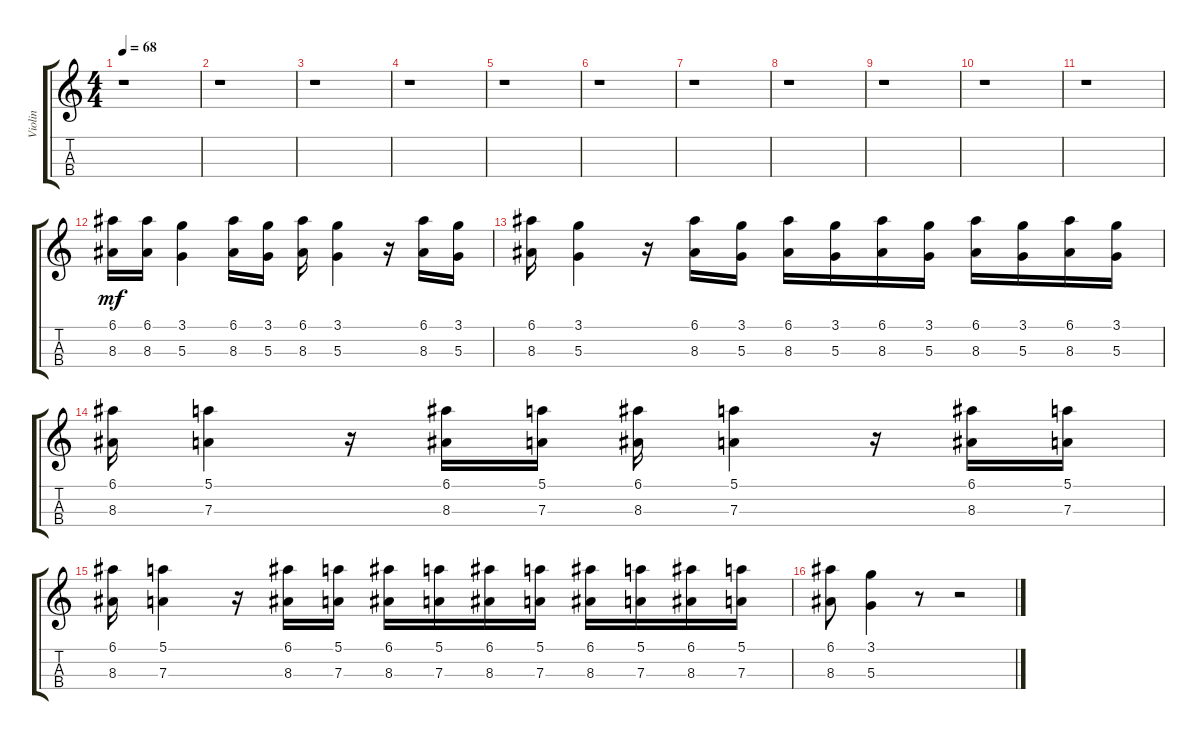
\track ("Violin" "Violin") {instrument stringensemble1}
\staff {score tabs}
\tuning (E5 A4 D4 G3) {hide}
\ts (4 4)
\tempo 68
\clef g2
\ks c
r.1{dy mf} |
r.1 |
r.1 |
r.1 |
r.1 |
r.1 |
r.1 |
r.1 |
r.1 |
r.1 |
r.1 |
(6.1 8.3).16 (6.1 8.3).16 (3.1 5.3).4 (6.1 8.3).16 (3.1 5.3).16 (6.1 8.3).16 (3.1 5.3).4 r.16 (6.1 8.3).16 (3.1 5.3).16 |
(6.1 8.3).16 (3.1 5.3).4 r.16 (6.1 8.3).16 (3.1 5.3).16 (6.1 8.3).16 (3.1 5.3).16 (6.1 8.3).16 (3.1 5.3).16 (6.1 8.3).16 (3.1 5.3).16 (6.1 8.3).16 (3.1 5.3).16 |
(6.1 8.3).16 (5.1 7.3).4 r.16 (6.1 8.3).16 (5.1 7.3).16 (6.1 8.3).16 (5.1 7.3).4 r.16 (6.1 8.3).16 (5.1 7.3).16 |
(6.1 8.3).16 (5.1 7.3).4 r.16 (6.1 8.3).16 (5.1 7.3).16 (6.1 8.3).16 (5.1 7.3).16 (6.1 8.3).16 (5.1 7.3).16 (6.1 8.3).16 (5.1 7.3).16 (6.1 8.3).16 (5.1 7.3).16 |
(6.1 8.3).8 (3.1 5.3).4 r.8 r.2
